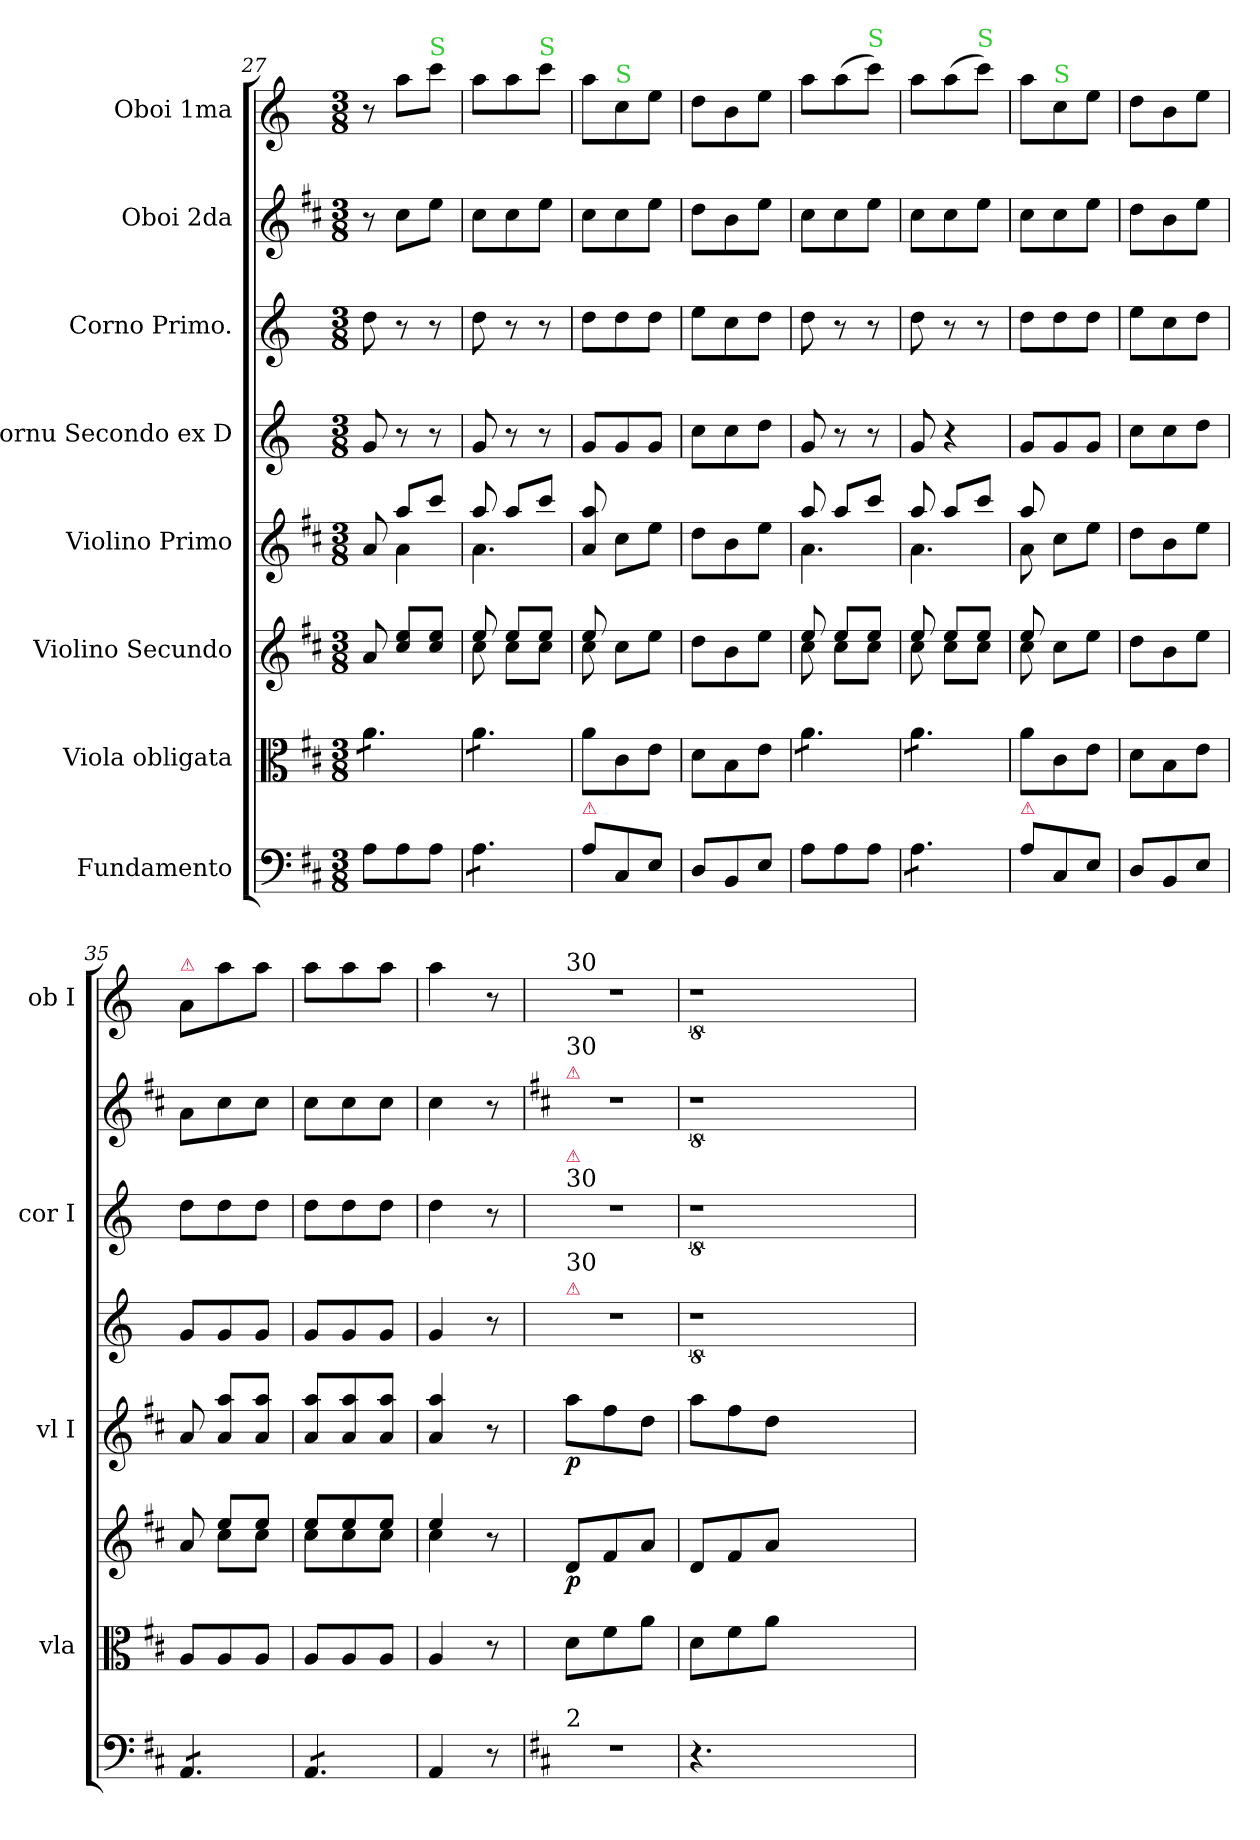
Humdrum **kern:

**kern	**kern	**dynam	**kern	**dynam	**kern	**dynam	**kern	**kern	**kern	**kern
*part8	*part7	*part7	*part6	*part6	*part5	*part5	*part4	*part3	*part2	*part1
*staff8	*staff7	*staff7	*staff6	*staff6	*staff5	*staff5	*staff4	*staff3	*staff2	*staff1
*I"Fundamento	*I"Viola obligata	*	*I"Violino Secundo	*	*I"Violino Primo	*	*I"Cornu Secondo ex D	*I"Corno Primo.	*I"Oboi 2da	*I"Oboi 1ma
*	*I'vla	*	*	*	*I'vl I	*	*	*I'cor I	*	*I'ob I
*clefF4	*clefC3	*	*clefG2	*	*clefG2	*	*clefG2	*clefG2	*clefG2	*clefG2
*	*	*	*	*	*	*	*ITrd6c10	*ITrd6c10	*	*
*k[f#c#]	*k[f#c#]	*	*k[f#c#]	*	*k[f#c#]	*	*k[f#c#]	*k[f#c#]	*k[f#c#]	*k[]
*M3/8	*M3/8	*	*M3/8	*	*M3/8	*	*M3/8	*M3/8	*M3/8	*M3/8
=27	=27	=27	=27	=27	=27	=27	=27	=27	=27	=27
*	*	*	*	*	*^	*	*	*	*	*
*	*tremolo	*	*	*	*	*	*	*	*	*	*
8A\L	8a\L	.	8a/	.	8a/	8ryy	.	8A/	8e\	8r	8r
8A\	8a\	.	8cc#/ 8ee/L	.	4a\	8aa/L	.	8r	8r	8cc#\L	8aa\L
!	!	!	!	!	!	!	!	!	!	!	!LO:TX:a:color=limegreen:t=S
8A\J	8a\J	.	8cc#/ 8ee/J	.	.	8ccc#/J	.	8r	8r	8ee\J	8ccc\J
=28	=28	=28	=28	=28	=28	=28	=28	=28	=28	=28	=28
*	*	*	*^	*	*	*	*	*	*	*	*
*tremolo	*	*	*	*	*	*	*	*	*	*	*	*
8A\L	8a\L	.	8ee/	8cc#\	.	4.a\	8aa/	.	8A/	8e\	8cc#\L	8aa\L
8A\	8a\	.	8ee/L	8cc#\L	.	.	8aa/L	.	8r	8r	8cc#\	8aa\
!	!	!	!	!	!	!	!	!	!	!	!	!LO:TX:a:color=limegreen:t=S
8A\J	8a\J	.	8ee/J	8cc#\J	.	.	8ccc#/J	.	8r	8r	8ee\J	8ccc\J
*	*Xtremolo	*	*	*	*	*	*	*	*	*	*	*
*Xtremolo	*	*	*	*	*	*	*	*	*	*	*	*
=29	=29	=29	=29	=29	=29	=29	=29	=29	=29	=29	=29	=29
!LO:TX:a:color=crimson:t=⚠	!	!	!	!	!	!	!	!	!	!	!	!
*	*	*	*	*	*	*v	*v	*	*	*	*	*
8A\L	8a\L	.	8ee/	8cc#\	.	8a/ 8aa/	.	8A/L	8e\L	8cc#\L	8aa\L
!	!	!	!	!	!	!	!	!	!	!	!LO:TX:a:color=limegreen:t=S
8C#/	8c#\	.	8cc#\L	4ryy	.	8cc#\L	.	8A/	8e\	8cc#\	8cc\
8E/J	8e\J	.	8ee\J	.	.	8ee\J	.	8A/J	8e\J	8ee\J	8ee\J
*	*	*	*v	*v	*	*	*	*	*	*	*
=30	=30	=30	=30	=30	=30	=30	=30	=30	=30	=30
8D/L	8d\L	.	8dd\L	.	8dd\L	.	8d\L	8f#\L	8dd\L	8dd\L
8BB/	8B\	.	8b\	.	8b\	.	8d\	8d\	8b\	8b\
8E/J	8e\J	.	8ee\J	.	8ee\J	.	8e\J	8e\J	8ee\J	8ee\J
=31	=31	=31	=31	=31	=31	=31	=31	=31	=31	=31
*	*	*	*^	*	*^	*	*	*	*	*
*	*tremolo	*	*	*	*	*	*	*	*	*	*	*
8A\L	8a\L	.	8ee/	8cc#\	.	4.a\	8aa/	.	8A/	8e\	8cc#\L	8aa\L
8A\	8a\	.	8ee/L	8cc#\L	.	.	8aa/L	.	8r	8r	8cc#\	(8aa\
!	!	!	!	!	!	!	!	!	!	!	!	!LO:TX:a:color=limegreen:t=S
8A\J	8a\J	.	8ee/J	8cc#\J	.	.	8ccc#/J	.	8r	8r	8ee\J	8ccc\J)
=32	=32	=32	=32	=32	=32	=32	=32	=32	=32	=32	=32	=32
*tremolo	*	*	*	*	*	*	*	*	*	*	*	*
8A\L	8a\L	.	8ee/	8cc#\	.	4.a\	8aa/	.	8A/	8e\	8cc#\L	8aa\L
8A\	8a\	.	8ee/L	8cc#\L	.	.	8aa/L	.	4r	8r	8cc#\	(8aa\
!	!	!	!	!	!	!	!	!	!	!	!	!LO:TX:a:color=limegreen:t=S
8A\J	8a\J	.	8ee/J	8cc#\J	.	.	8ccc#/J	.	.	8r	8ee\J	8ccc\J)
*	*Xtremolo	*	*	*	*	*	*	*	*	*	*	*
*Xtremolo	*	*	*	*	*	*	*	*	*	*	*	*
=33	=33	=33	=33	=33	=33	=33	=33	=33	=33	=33	=33	=33
!LO:TX:a:color=crimson:t=⚠	!	!	!	!	!	!	!	!	!	!	!	!
8A\L	8a\L	.	8ee/	8cc#\	.	8a\	8aa/	.	8A/L	8e\L	8cc#\L	8aa\L
!	!	!	!	!	!	!	!	!	!	!	!	!LO:TX:a:color=limegreen:t=S
8C#/	8c#\	.	8cc#\L	4ryy	.	8cc#\L	8ryy	.	8A/	8e\	8cc#\	8cc\
8E/J	8e\J	.	8ee\J	.	.	8ee\J	8ryy	.	8A/J	8e\J	8ee\J	8ee\J
*	*	*	*v	*v	*	*	*	*	*	*	*	*
*	*	*	*	*	*v	*v	*	*	*	*	*
=34	=34	=34	=34	=34	=34	=34	=34	=34	=34	=34
8D/L	8d\L	.	8dd\L	.	8dd\L	.	8d\L	8f#\L	8dd\L	8dd\L
8BB/	8B\	.	8b\	.	8b\	.	8d\	8d\	8b\	8b\
8E/J	8e\J	.	8ee\J	.	8ee\J	.	8e\J	8e\J	8ee\J	8ee\J
=35	=35	=35	=35	=35	=35	=35	=35	=35	=35	=35
*	*	*	*^	*	*	*	*	*	*	*
!	!	!	!	!	!	!	!	!	!	!	!LO:TX:a:color=crimson:t=⚠
*tremolo	*	*	*	*	*	*	*	*	*	*	*
8AA/L	8A/L	.	8a/	8ryy	.	8a/	.	8A/L	8e\L	8a\L	8a/L
8AA/	8A/	.	8ee/L	8cc#\L	.	8a/ 8aa/L	.	8A/	8e\	8cc#\	8aa\
8AA/J	8A/J	.	8ee/J	8cc#\J	.	8a/ 8aa/J	.	8A/J	8e\J	8cc#\J	8aa\J
=36	=36	=36	=36	=36	=36	=36	=36	=36	=36	=36	=36
8AA/L	8A/L	.	8ee/L	8cc#\L	.	8a/ 8aa/L	.	8A/L	8e\L	8cc#\L	8aa\L
8AA/	8A/	.	8ee/	8cc#\	.	8a/ 8aa/	.	8A/	8e\	8cc#\	8aa\
8AA/J	8A/J	.	8ee/J	8cc#\J	.	8a/ 8aa/J	.	8A/J	8e\J	8cc#\J	8aa\J
*Xtremolo	*	*	*	*	*	*	*	*	*	*	*
=37	=37	=37	=37	=37	=37	=37	=37	=37	=37	=37	=37
4AA/	4A/	.	4ee/	4cc#\	.	4a/ 4aa/	.	4A/	4e\	4cc#\	4aa\
8r	8r	.	8r	8ryy	.	8r	.	8r	8r	8r	8r
*	*	*	*v	*v	*	*	*	*	*	*	*
=38	=38	=38	=38	=38	=38	=38	=38	=38	=38	=38
*	*k[]	*	*k[]	*	*k[]	*	*	*	*	*
*	*	*	*^	*	*	*	*	*	*	*
!	!	!	!	!	!	!	!	!	!	!	!LO:TX:a:t=30
!	!	!	!	!	!	!	!	!	!	!LO:TX:a:color=crimson:t=⚠	!
!	!	!	!	!	!	!	!	!	!	!LO:TX:a:t=30	!
!	!	!	!	!	!	!	!	!	!LO:TX:a:t=30	!	!
!	!	!	!	!	!	!	!	!	!LO:TX:a:color=crimson:t=⚠	!	!
!	!	!	!	!	!	!	!	!LO:TX:a:color=crimson:t=⚠	!	!	!
!	!	!	!	!	!	!	!	!LO:TX:a:t=30	!	!	!
!LO:TX:a:t=2	!	!	!	!	!	!	!	!	!	!	!
*	*	*	*v	*v	*	*	*	*	*	*	*
4.r	8d\L	pn	8d/L	p	8aa\L	p	4.r	4.r	4.r	4.r
.	8f\	.	8f/	.	8ff\	.	.	.	.	.
.	8a\J	.	8a/J	.	8dd\J	.	.	.	.	.
=39	=39	=39	=39	=39	=39	=39	=39	=39	=39	=39
4.r	8d\L	.	8d/L	.	8aa\L	.	8%9r	8%9r	8%9r	8%9r
.	8f\	.	8f/	.	8ff\	.	.	.	.	.
.	8a\J	.	8a/J	.	8dd\J	.	.	.	.	.
2.ryy	2.ryy	.	2.ryy	.	2.ryy	.	.	.	.	.
=	=	=	=	=	=	=	=	=	=	=
*-	*-	*-	*-	*-	*-	*-	*-	*-	*-	*-
